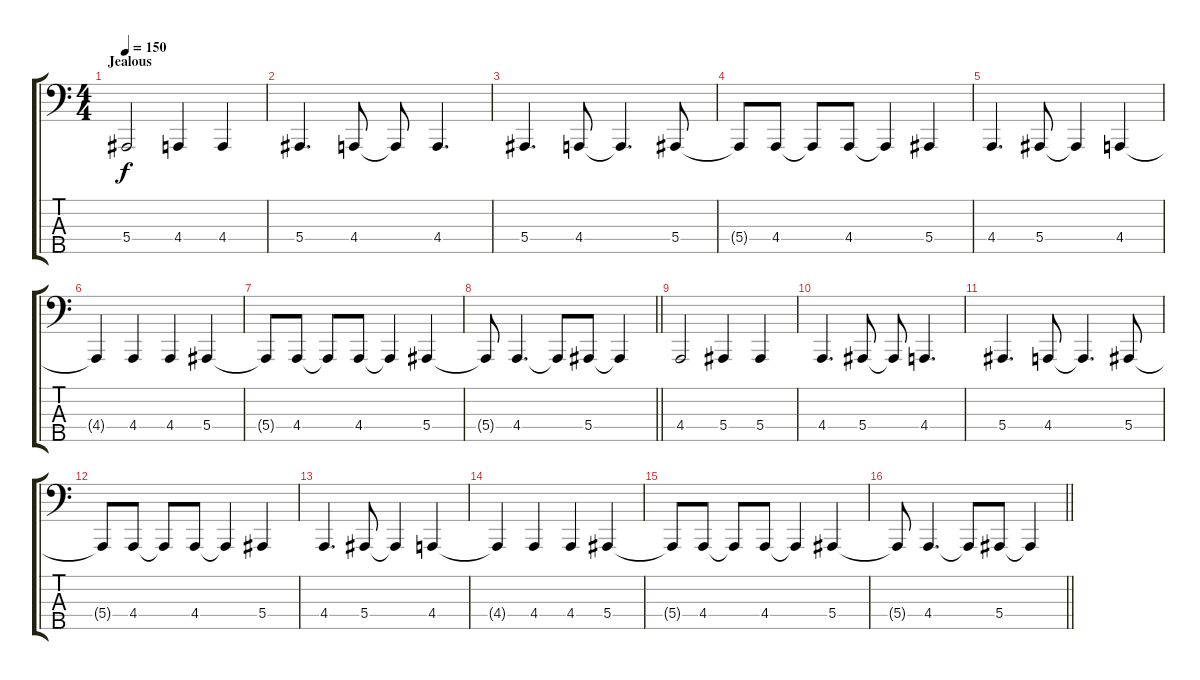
\track "" {instrument slapbass1}
\staff {score tabs}
\tuning (Ab2 Eb1 Bb0 F0 D0) {hide}
\ts (4 4)
\section ("" "Jealous")
\tempo 150
\clef f4
\ks c
5.4.2{dy f} 4.4.4 4.4.4 |
5.4.4{d} 4.4.8 4.4{t}.8 4.4.4{d} |
5.4.4{d} 4.4.8 4.4{t}.4{d} 5.4.8 |
5.4{t}.8 4.4.8 4.4{t}.8 4.4.8 4.4{t}.4 5.4.4 |
4.4.4{d} 5.4.8 5.4{t}.4 4.4.4 |
4.4{t}.4 4.4.4 4.4.4 5.4.4 |
5.4{t}.8 4.4.8 4.4{t}.8 4.4.8 4.4{t}.4 5.4.4 |
\barLineRight lightlight
5.4{t}.8 4.4.4{d} 4.4{t}.8 5.4.8 5.4{t}.4 |
4.4.2 5.4.4 5.4.4 |
4.4.4{d} 5.4.8 5.4{t}.8 4.4.4{d} |
5.4.4{d} 4.4.8 4.4{t}.4{d} 5.4.8 |
5.4{t}.8 4.4.8 4.4{t}.8 4.4.8 4.4{t}.4 5.4.4 |
4.4.4{d} 5.4.8 5.4{t}.4 4.4.4 |
4.4{t}.4 4.4.4 4.4.4 5.4.4 |
5.4{t}.8 4.4.8 4.4{t}.8 4.4.8 4.4{t}.4 5.4.4 |
\barLineRight lightlight
5.4{t}.8 4.4.4{d} 4.4{t}.8 5.4.8 5.4{t}.4
